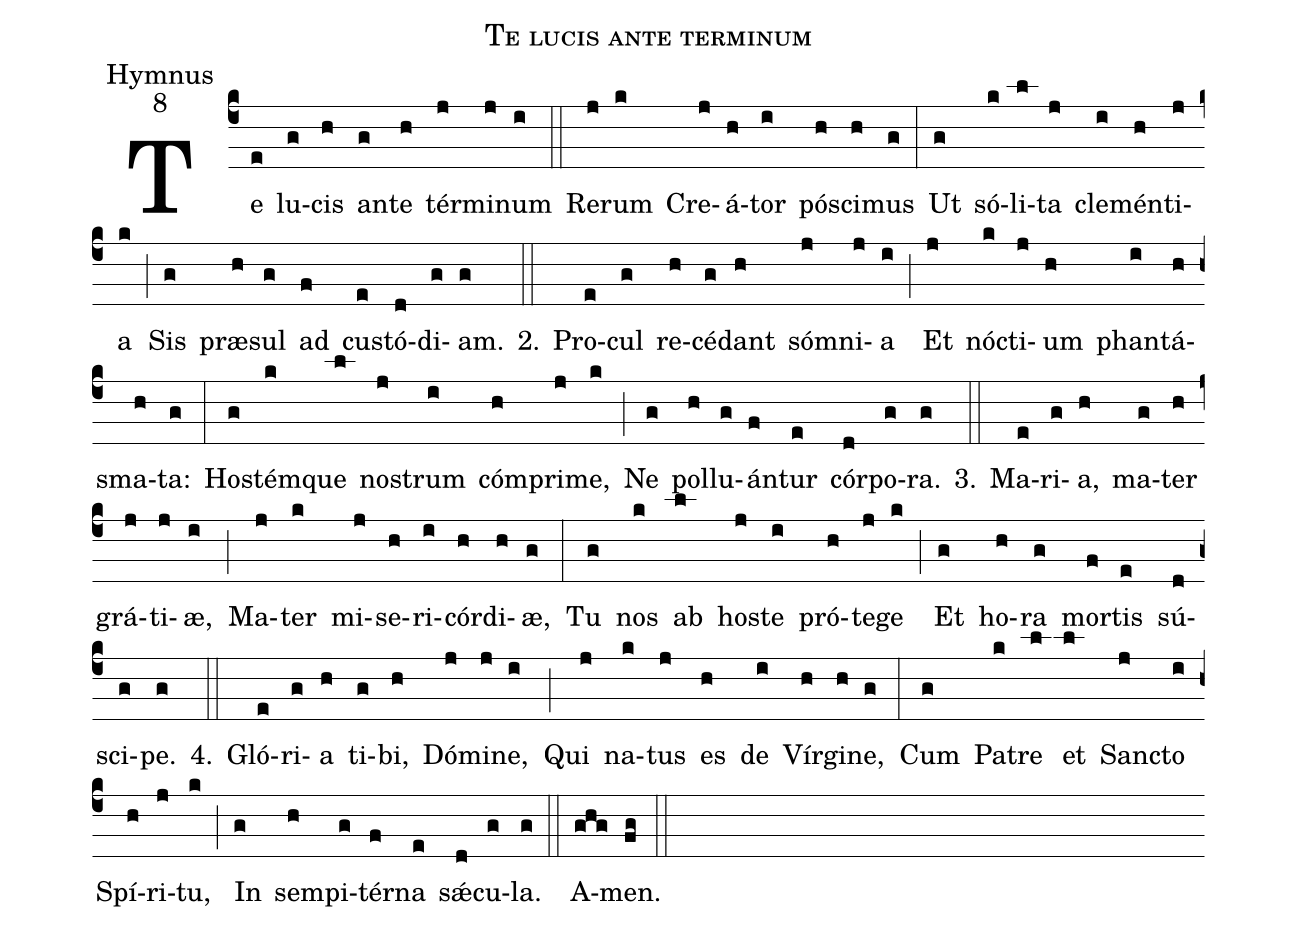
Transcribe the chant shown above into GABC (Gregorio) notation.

name:Te lucis ante terminum;
office-part:Hymnus;
mode:8;
%%
(c4) Te(e) lu(g)cis(h) an(g)te(h) tér(j)mi(j)num(i) (::)
Re(j)rum(k) Cre(j)á(h)tor(i) pó(h)sci(h)mus(g) (:)
Ut(g) só(k)li(l)ta(j) cle(i)mén(h)ti(j)a(k) (;) Sis(g) præ(h)sul(g) ad(f) cu(e)stó(d)di(g)am.(g) 2.(::) Pro(e)cul(g) re(h)cé(g)dant(h) sóm(j)ni(j)a(i) (;) Et(j) nó(k)cti(j)um(h) phan(i)tá(h)sma(h)ta:(g) (:)
Ho(g)stém(k)que(l) no(j)strum(i) cóm(h)pri(j)me,(k) (;) Ne(g) pol(h)lu(g)án(f)tur(e) cór(d)po(g)ra.(g) 3.(::) Ma(e)ri(g)a,(h) ma(g)ter(h) grá(j)ti(j)æ,(i) (;) Ma(j)ter(k) mi(j)se(h)ri(i)cór(h)di(h)æ,(g) (:)
Tu(g) nos(k) ab(l) ho(j)ste(i) pró(h)te(j)ge(k) (;) Et(g) ho(h)ra(g) mor(f)tis(e) sú(d)sci(g)pe.(g) 4.(::) Gló(e)ri(g)a(h) ti(g)bi,(h) Dó(j)mi(j)ne,(i) (;) Qui(j) na(k)tus(j) es(h) de(i) Vír(h)gi(h)ne,(g) (:)
Cum(g) Pa(k)tre(l) et(l) San(j)cto(i) Spí(h)ri(j)tu,(k) (;) In(g) sem(h)pi(g)tér(f)na(e) s{<sp>'ae</sp>}(d)cu(g)la.(g) (::)
A(ghg)men.(fg) (::)
